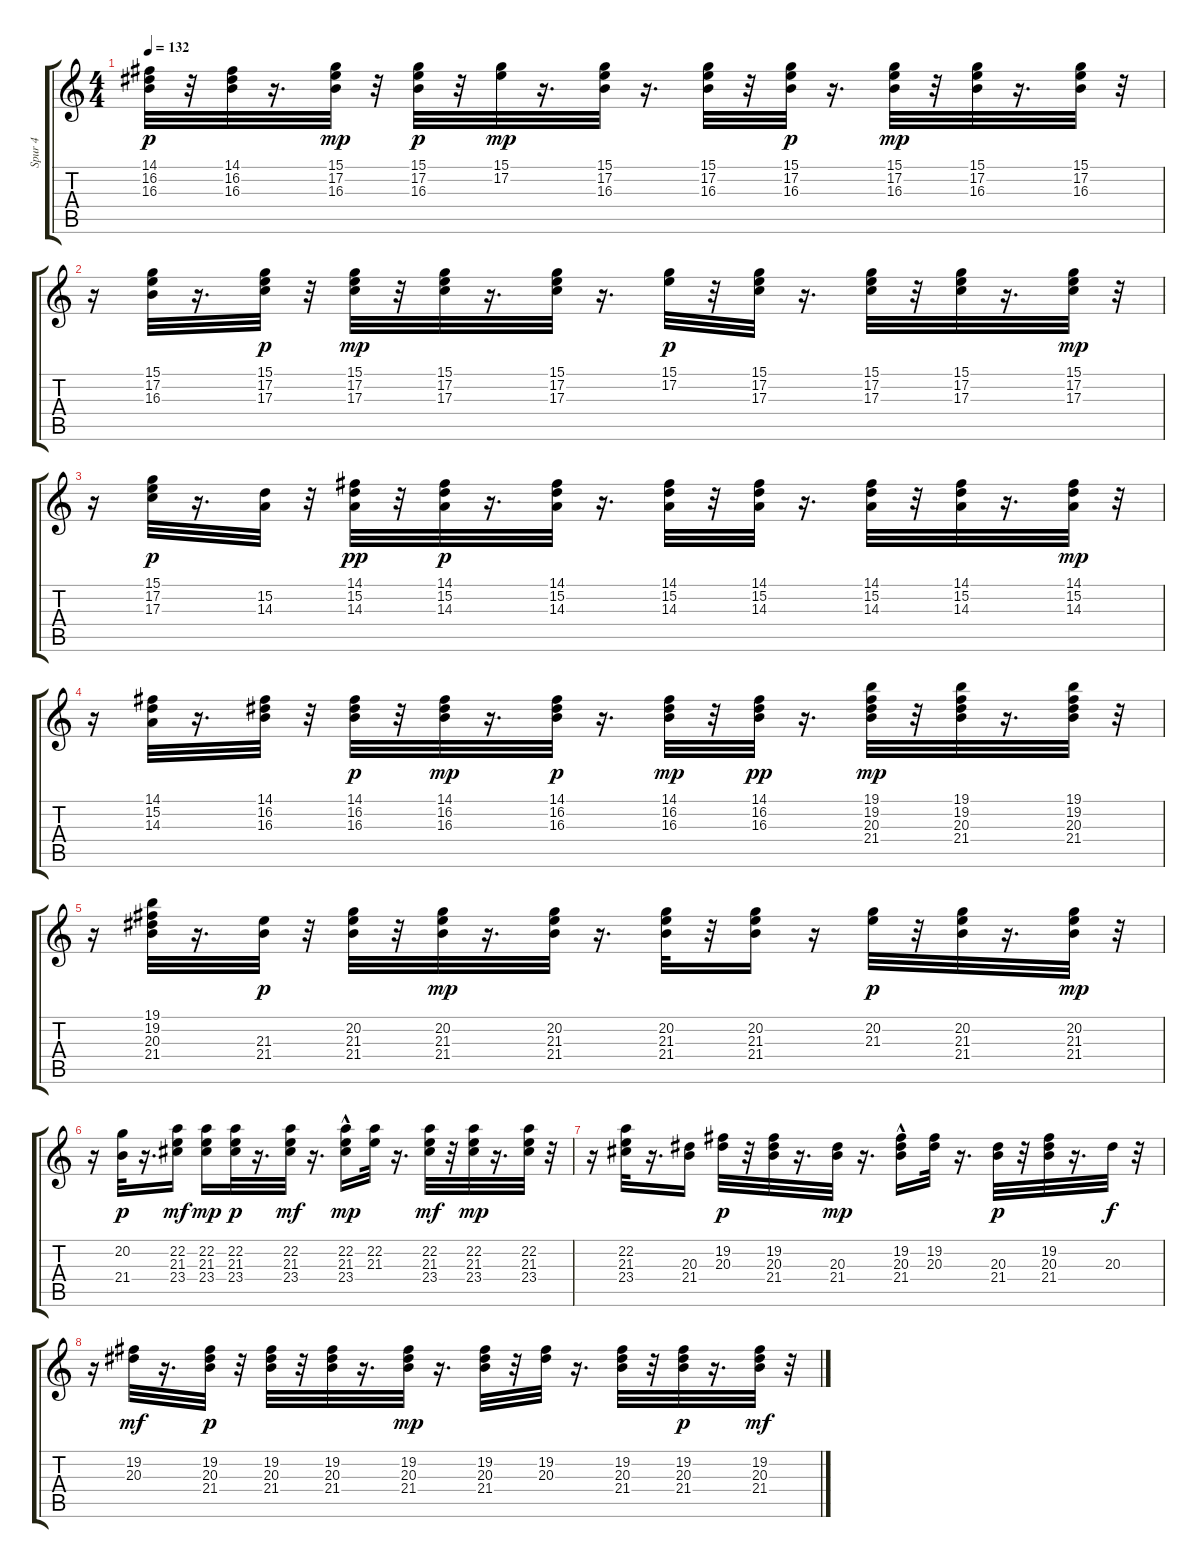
\track ("Spur 4" "Spur 4") {instrument pad3polysynth}
\staff {score tabs}
\tuning (E4 B3 G3 D3 A2 E2) {hide}
\ts (4 4)
\tempo 132
\clef g2
\ks c
(14.1 16.2 16.3).32{dy p} r.32 (14.1 16.2 16.3).32 r.16{d} (15.1 17.2 16.3).32{dy mp} r.32 (15.1 17.2 16.3).32{dy p} r.32 (15.1 17.2).32{dy mp} r.16{d} (15.1 17.2 16.3).32 r.16{d} (15.1 17.2 16.3).32 r.32 (15.1 17.2 16.3).32{dy p} r.16{d} (15.1 17.2 16.3).32{dy mp} r.32 (15.1 17.2 16.3).32 r.16{d} (15.1 17.2 16.3).32 r.32 |
r.16 (15.1 17.2 16.3).32 r.16{d} (15.1 17.2 17.3).32{dy p} r.32 (15.1 17.2 17.3).32{dy mp} r.32 (15.1 17.2 17.3).32 r.16{d} (15.1 17.2 17.3).32 r.16{d} (15.1 17.2).32{dy p} r.32 (15.1 17.2 17.3).32 r.16{d} (15.1 17.2 17.3).32 r.32 (15.1 17.2 17.3).32 r.16{d} (15.1 17.2 17.3).32{dy mp} r.32 |
r.16 (15.1 17.2 17.3).32{dy p} r.16{d} (15.2 14.3).32 r.32 (14.1 15.2 14.3).32{dy pp} r.32 (14.1 15.2 14.3).32{dy p} r.16{d} (14.1 15.2 14.3).32 r.16{d} (14.1 15.2 14.3).32 r.32 (14.1 15.2 14.3).32 r.16{d} (14.1 15.2 14.3).32 r.32 (14.1 15.2 14.3).32 r.16{d} (14.1 15.2 14.3).32{dy mp} r.32 |
r.16 (14.1 15.2 14.3).32 r.16{d} (14.1 16.2 16.3).32 r.32 (14.1 16.2 16.3).32{dy p} r.32 (14.1 16.2 16.3).32{dy mp} r.16{d} (14.1 16.2 16.3).32{dy p} r.16{d} (14.1 16.2 16.3).32{dy mp} r.32 (14.1 16.2 16.3).32{dy pp} r.16{d} (19.1 19.2 20.3 21.4).32{dy mp} r.32 (19.1 19.2 20.3 21.4).32 r.16{d} (19.1 19.2 20.3 21.4).32 r.32 |
r.16 (19.1 19.2 20.3 21.4).32 r.16{d} (21.3 21.4).32{dy p} r.32 (20.2 21.3 21.4).32 r.32 (20.2 21.3 21.4).32{dy mp} r.16{d} (20.2 21.3 21.4).32 r.16{d} (20.2 21.3 21.4).32 r.32 (20.2 21.3 21.4).16 r.16 (20.2 21.3).32{dy p} r.32 (20.2 21.3 21.4).32 r.16{d} (20.2 21.3 21.4).32{dy mp} r.32 |
r.16 (20.2 21.4).32{dy p} r.16{d} (22.2 21.3 23.4).16{dy mf} (22.2 21.3 23.4).16{dy mp} (22.2 21.3 23.4).32{dy p} r.16{d} (22.2 21.3 23.4).32{dy mf} r.16{d} (22.2 21.3 23.4{hac}).16{dy mp} (22.2 21.3).32 r.16{d} (22.2 21.3 23.4).32{dy mf} r.32 (22.2 21.3 23.4).32{dy mp} r.16{d} (22.2 21.3 23.4).32 r.32 |
r.16 (22.2 21.3 23.4).32 r.16{d} (20.3 21.4).16 (19.2 20.3).32{dy p} r.32 (19.2 20.3 21.4).32 r.16{d} (20.3 21.4).32{dy mp} r.16{d} (19.2 20.3 21.4{hac}).16 (19.2 20.3).32 r.16{d} (20.3 21.4).32{dy p} r.32 (19.2 20.3 21.4).32 r.16{d} 20.3.32{dy f} r.32 |
r.16 (19.2 20.3).32{dy mf} r.16{d} (19.2 20.3 21.4).32{dy p} r.32 (19.2 20.3 21.4).32 r.32 (19.2 20.3 21.4).32 r.16{d} (19.2 20.3 21.4).32{dy mp} r.16{d} (19.2 20.3 21.4).32 r.32 (19.2 20.3).32 r.16{d} (19.2 20.3 21.4).32 r.32 (19.2 20.3 21.4).32{dy p} r.16{d} (19.2 20.3 21.4).32{dy mf} r.32
